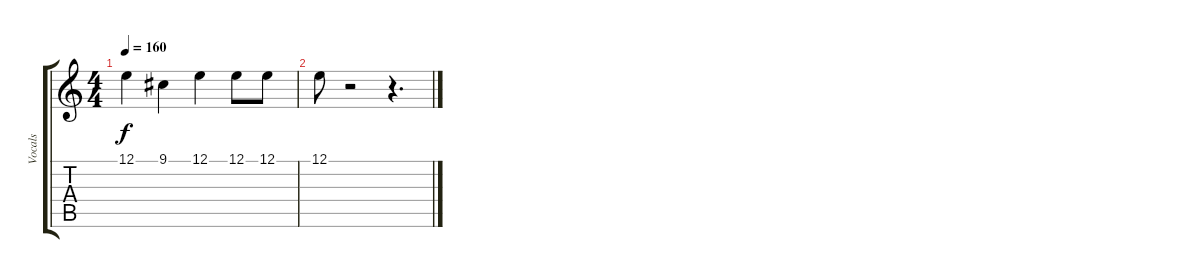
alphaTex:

\track ("Vocals" "Vocals") {instrument sopranosax}
\staff {score tabs}
\tuning (E4 B3 G3 D3 A2 E2) {hide}
\ts (4 4)
\tempo 160
\clef g2
\ks c
12.1.4{dy f} 9.1.4 12.1.4 12.1.8 12.1.8 |
12.1.8 r.2 r.4{d}
